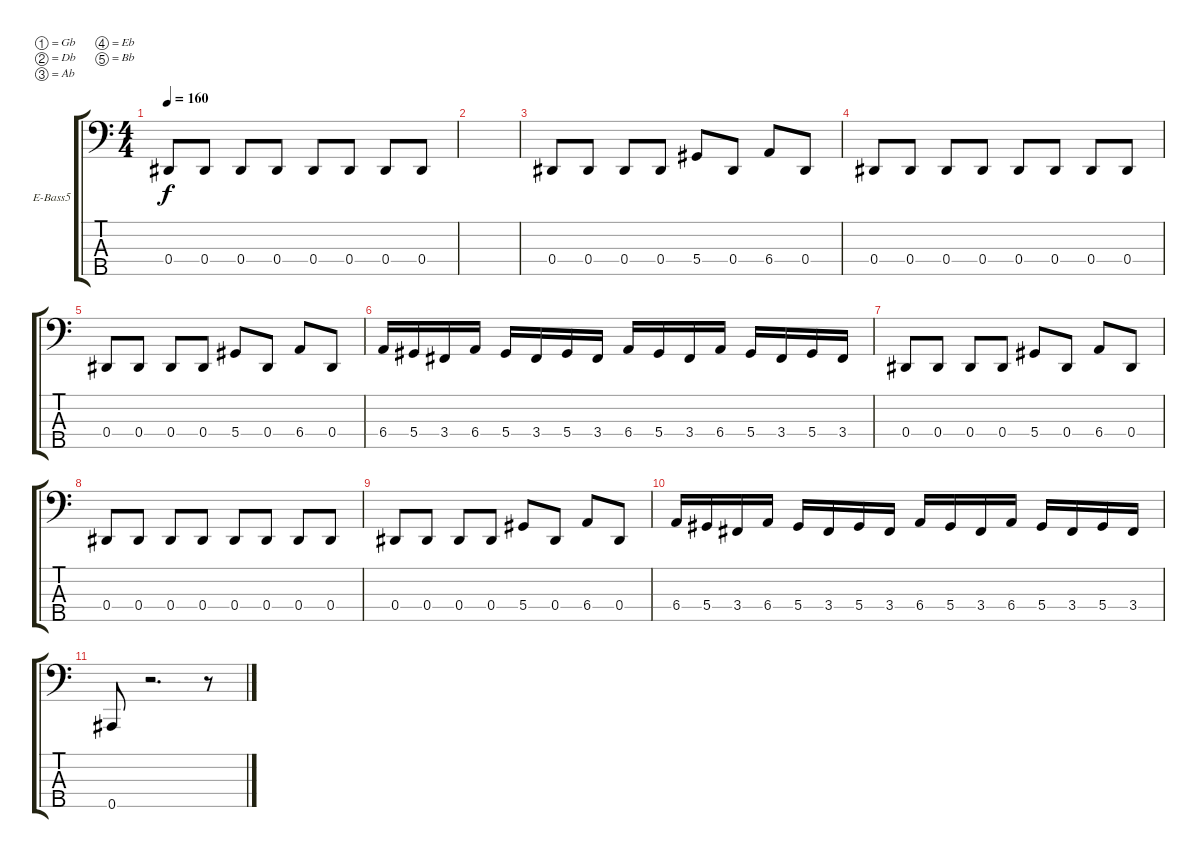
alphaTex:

\defaultSystemsLayout 4
\bracketExtendMode groupsimilarinstruments
\firstSystemTrackNameOrientation horizontal
\otherSystemsTrackNameOrientation horizontal
\track ("Arif Mirabdolbaghi" "E-Bass5") {instrument electricbassfinger}
\staff {score tabs}
\tuning (Gb2 Db2 Ab1 Eb1 Bb0)
\ts (4 4)
\tempo 160
\clef f4
\ks c
0.4.8{dy f} 0.4.8 0.4.8 0.4.8 0.4.8 0.4.8 0.4.8 0.4.8 |
|
0.4.8 0.4.8 0.4.8 0.4.8 5.4.8 0.4.8 6.4.8 0.4.8 |
0.4.8 0.4.8 0.4.8 0.4.8 0.4.8 0.4.8 0.4.8 0.4.8 |
0.4.8 0.4.8 0.4.8 0.4.8 5.4.8 0.4.8 6.4.8 0.4.8 |
6.4.16 5.4.16 3.4.16 6.4.16 5.4.16 3.4.16 5.4.16 3.4.16 6.4.16 5.4.16 3.4.16 6.4.16 5.4.16 3.4.16 5.4.16 3.4.16 |
0.4.8 0.4.8 0.4.8 0.4.8 5.4.8 0.4.8 6.4.8 0.4.8 |
0.4.8 0.4.8 0.4.8 0.4.8 0.4.8 0.4.8 0.4.8 0.4.8 |
0.4.8 0.4.8 0.4.8 0.4.8 5.4.8 0.4.8 6.4.8 0.4.8 |
6.4.16 5.4.16 3.4.16 6.4.16 5.4.16 3.4.16 5.4.16 3.4.16 6.4.16 5.4.16 3.4.16 6.4.16 5.4.16 3.4.16 5.4.16 3.4.16 |
0.5.8 r.2{d} r.8
